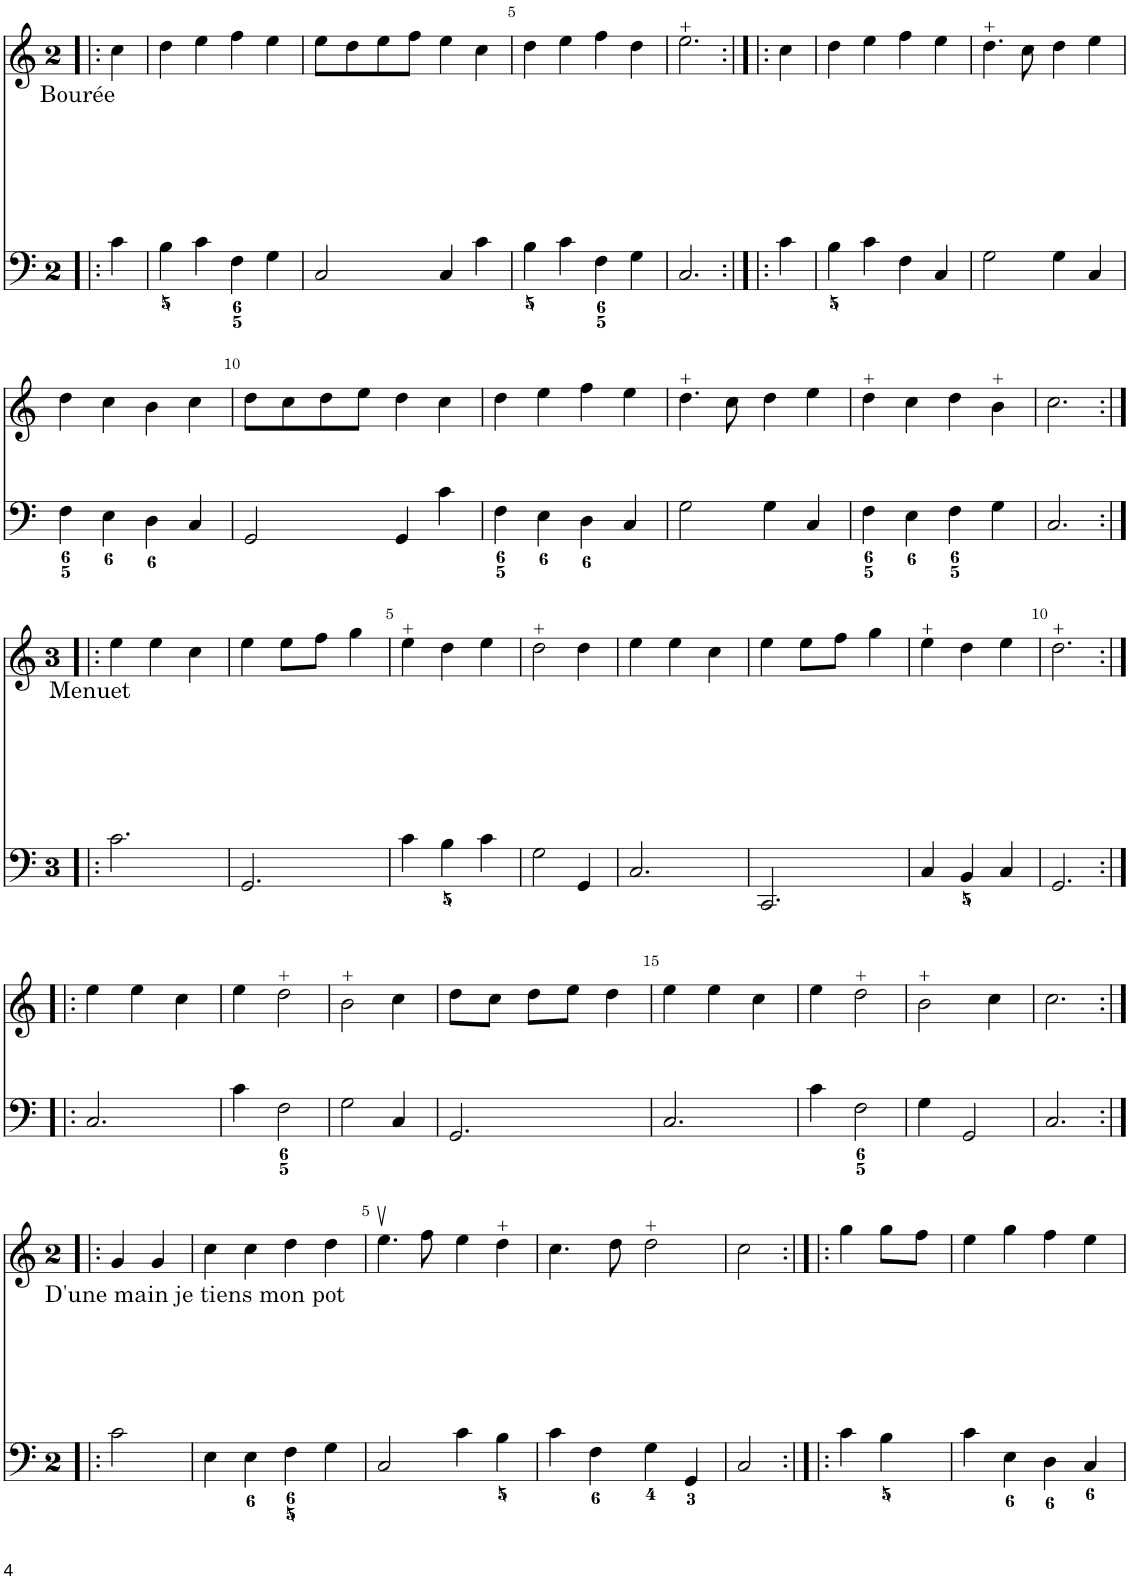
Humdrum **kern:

**kern	**kern
*part2	*part1
*staff2	*staff1
*I"Violoncello	*I"Flute
*I'Vc	*I'Fl
!!LO:PB:g=z
*clefF4	*clefG2
*k[]	*k[]
*M2/2	*M2/2
=17!|:	=17!|:
!LO:TX:a:t=Bourée	!
4c\	4cc\
=3	=3
4B\	4dd\
4c\	4ee\
4F\	4ff\
4G\	4ee\
=4	=4
2C/	8ee\L
.	8dd\
.	8ee\
.	8ff\J
4C/	4ee\
4c\	4cc\
=5	=5
4B\	4dd\
4c\	4ee\
4F\	4ff\
4G\	4dd\
=6	=6
2.C/	2.ee\
4c\	4cc\
=7	=7
4B\	4dd\
4c\	4ee\
4F\	4ff\
4C/	4ee\
=8	=8
2G\	4.dd\
.	8cc\
4G\	4dd\
4C/	4ee\
!!LO:LB:g=z
=9	=9
4F\	4dd\
4E\	4cc\
4D\	4b\
4C/	4cc\
=10	=10
2GG/	8dd\L
.	8cc\
.	8dd\
.	8ee\J
4GG/	4dd\
4c\	4cc\
=11	=11
4F\	4dd\
4E\	4ee\
4D\	4ff\
4C/	4ee\
=12	=12
2G\	4.dd\
.	8cc\
4G\	4dd\
4C/	4ee\
=13	=13
4F\	4dd\
4E\	4cc\
4F\	4dd\
4G\	4b\
=14	=14
2.C/	2.cc\
!!LO:LB:g=z
=3:|!|:	=3:|!|:
*M3/4	*M3/4
!LO:TX:a:t=Menuet	!
2.c\	4ee\
.	4ee\
.	4cc\
=4	=4
2.GG/	4ee\
.	8ee\L
.	8ff\J
.	4gg\
=5	=5
4c\	4ee\
4B\	4dd\
4c\	4ee\
=6	=6
2G\	2dd\
4GG/	4dd\
=7	=7
2.C/	4ee\
.	4ee\
.	4cc\
=8	=8
2.CC/	4ee\
.	8ee\L
.	8ff\J
.	4gg\
=9	=9
4C/	4ee\
4BB/	4dd\
4C/	4ee\
=10	=10
2.GG/	2.dd\
!!LO:LB:g=z
=11:|!|:	=11:|!|:
2.C/	4ee\
.	4ee\
.	4cc\
=12	=12
4c\	4ee\
2F\	2dd\
=13	=13
2G\	2b\
4C/	4cc\
=14	=14
2.GG/	8dd\L
.	8cc\J
.	8dd\L
.	8ee\J
.	4dd\
=15	=15
2.C/	4ee\
.	4ee\
.	4cc\
=16	=16
4c\	4ee\
2F\	2dd\
=17	=17
4G\	2b\
2GG/	.
.	4cc\
=18	=18
2.C/	2.cc\
!!LO:LB:g=z
=19:|!|:	=19:|!|:
*M2/2	*M2/2
!LO:TX:a:t=D'une main je tiens mon pot	!
2c\	4g/
.	4g/
=4	=4
4E\	4cc\
4E\	4cc\
4F\	4dd\
4G\	4dd\
=5	=5
2C/	4.ee\
.	8ff\
4c\	4ee\
4B\	4dd\
=6	=6
4c\	4.cc\
4F\	.
.	8dd\
4G\	2dd\
4GG/	.
=7	=7
2C/	2cc\
4c\	4gg\
4B\	8gg\L
.	8ff\J
=8	=8
4c\	4ee\
4E\	4gg\
4D\	4ff\
4C/	4ee\
=	=
*-	*-
